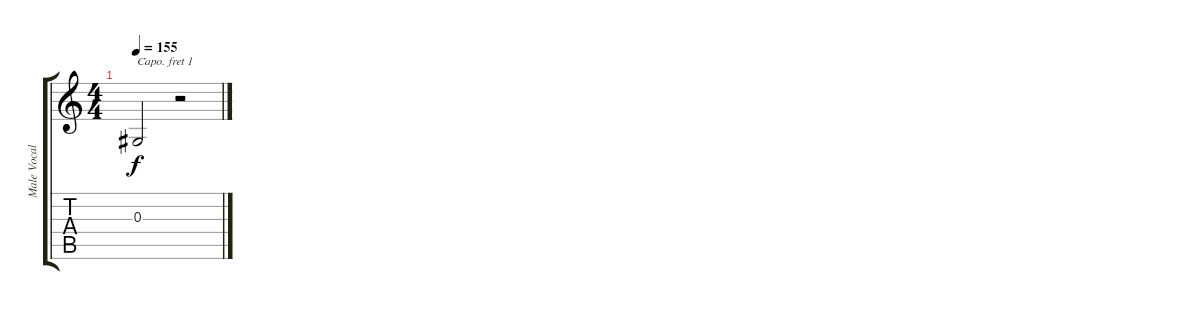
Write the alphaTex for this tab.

\track ("Male Vocals" "Male Vocal") {instrument flute}
\staff {score tabs}
\capo 1
\tuning (E4 B3 G3 D3 A2 E2) {hide}
\ts (4 4)
\tempo 155
\clef g2
\ks c
0.3.2{dy f} r.2
